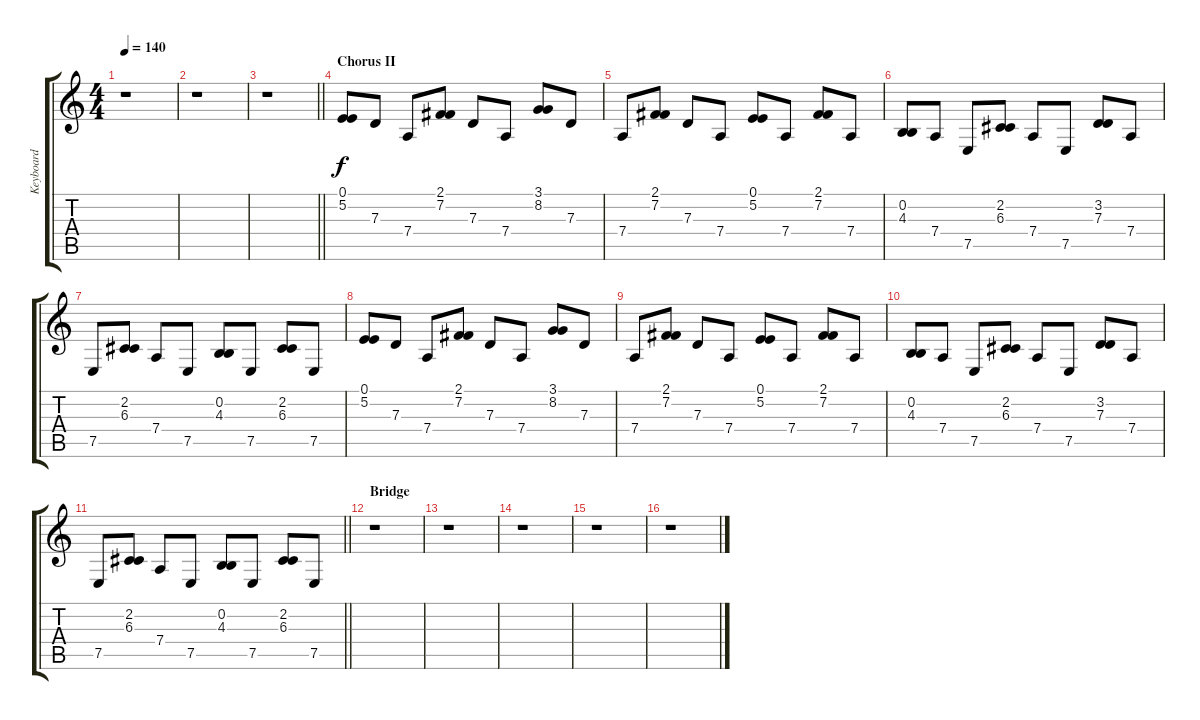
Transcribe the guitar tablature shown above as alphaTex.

\track ("Keyboard" "Keyboard") {instrument stringensemble1}
\staff {score tabs}
\tuning (E4 B3 G3 D3 A2 E2) {hide}
\ts (4 4)
\tempo 140
\clef g2
\ks c
r.1{dy f} |
r.1 |
\barLineRight lightlight
r.1 |
\section ("" "Chorus II")
(0.1 5.2).8 7.3.8 7.4.8 (2.1 7.2).8 7.3.8 7.4.8 (3.1 8.2).8 7.3.8 |
7.4.8 (2.1 7.2).8 7.3.8 7.4.8 (0.1 5.2).8 7.4.8 (2.1 7.2).8 7.4.8 |
(0.2 4.3).8 7.4.8 7.5.8 (2.2 6.3).8 7.4.8 7.5.8 (3.2 7.3).8 7.4.8 |
7.5.8 (2.2 6.3).8 7.4.8 7.5.8 (0.2 4.3).8 7.5.8 (2.2 6.3).8 7.5.8 |
(0.1 5.2).8 7.3.8 7.4.8 (2.1 7.2).8 7.3.8 7.4.8 (3.1 8.2).8 7.3.8 |
7.4.8 (2.1 7.2).8 7.3.8 7.4.8 (0.1 5.2).8 7.4.8 (2.1 7.2).8 7.4.8 |
(0.2 4.3).8 7.4.8 7.5.8 (2.2 6.3).8 7.4.8 7.5.8 (3.2 7.3).8 7.4.8 |
\barLineRight lightlight
7.5.8 (2.2 6.3).8 7.4.8 7.5.8 (0.2 4.3).8 7.5.8 (2.2 6.3).8 7.5.8 |
\section ("" "Bridge")
r.1 |
r.1 |
r.1 |
r.1 |
r.1
